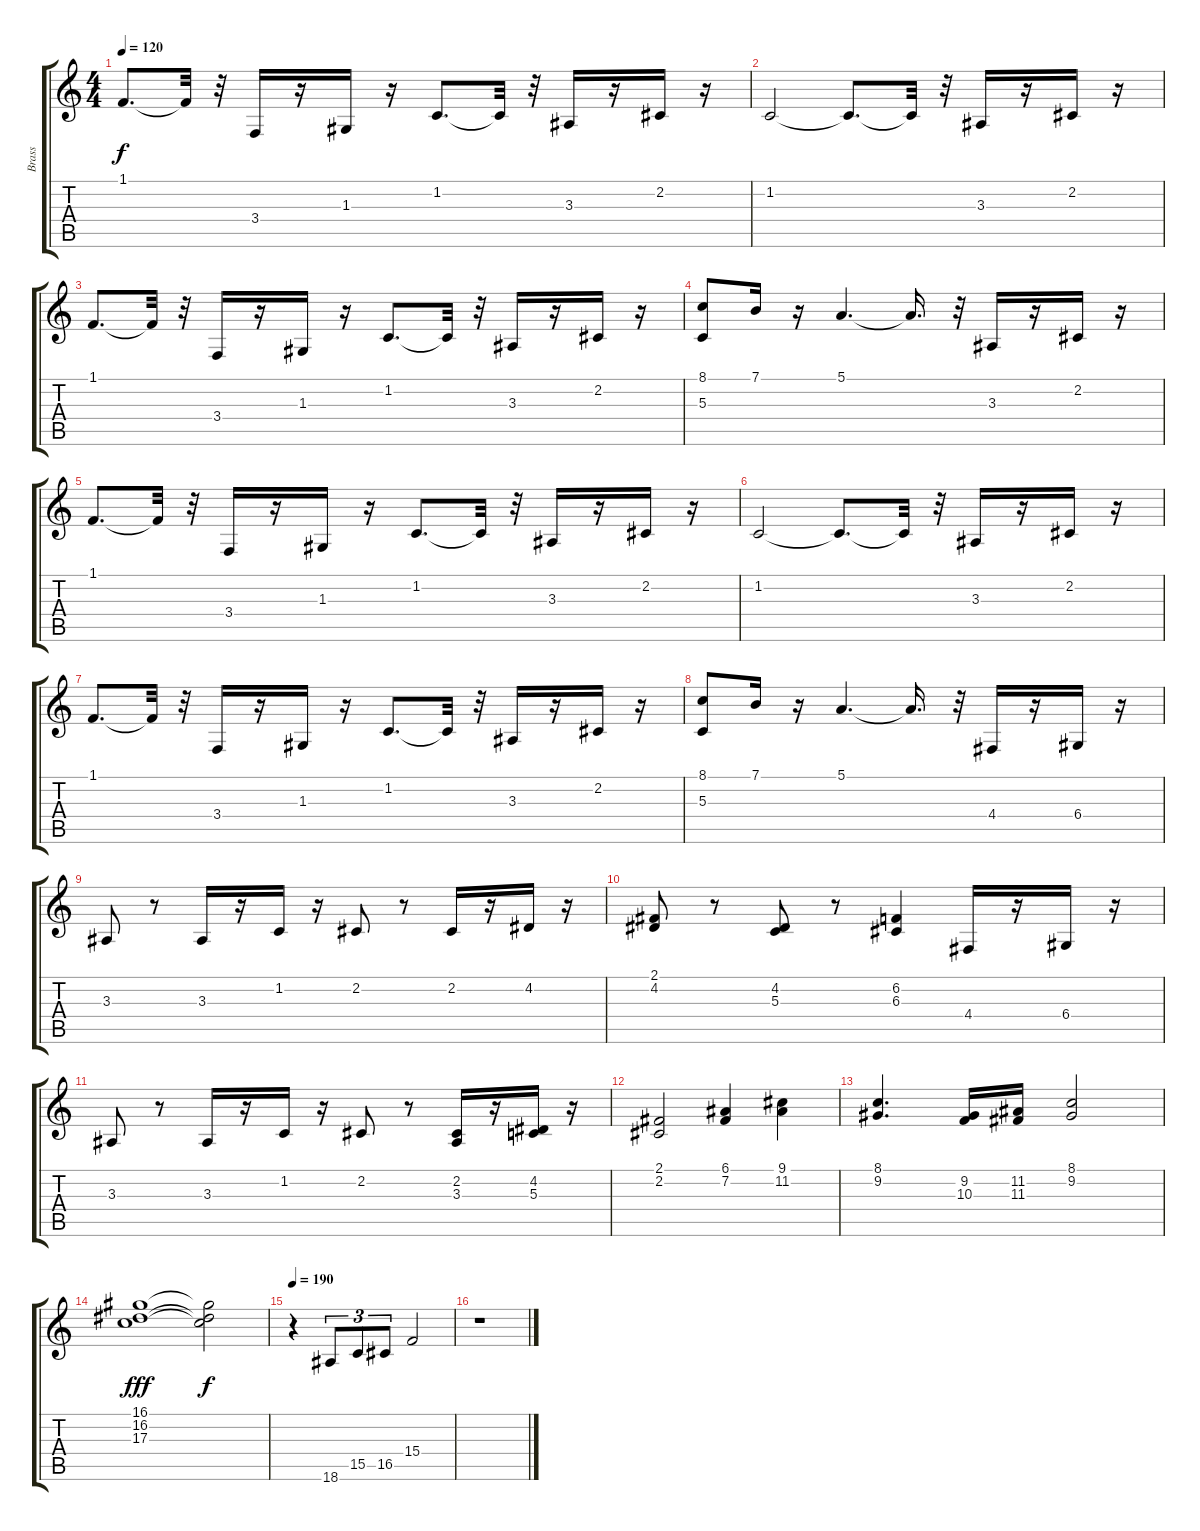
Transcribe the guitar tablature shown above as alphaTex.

\track ("Brass" "Brass") {instrument brasssection}
\staff {score tabs}
\tuning (E4 B3 G3 D3 A2 E2) {hide}
\ts (4 4)
\tempo 120
\tempo 180
\tempo 120
\clef g2
\ks c
1.1.8{d dy f instrument brasssection} 1.1{t}.32 r.32 3.4.16 r.16 1.3.16 r.16 1.2.8{d} 1.2{t}.32 r.32 3.3.16 r.16 2.2.16 r.16 |
1.2.2 1.2{t}.8{d} 1.2{t}.32 r.32 3.3.16 r.16 2.2.16 r.16 |
1.1.8{d} 1.1{t}.32 r.32 3.4.16 r.16 1.3.16 r.16 1.2.8{d} 1.2{t}.32 r.32 3.3.16 r.16 2.2.16 r.16 |
(8.1 5.3).8 7.1.16 r.16 5.1.4{d} 5.1{t}.16{d} r.32 3.3.16 r.16 2.2.16 r.16 |
1.1.8{d} 1.1{t}.32 r.32 3.4.16 r.16 1.3.16 r.16 1.2.8{d} 1.2{t}.32 r.32 3.3.16 r.16 2.2.16 r.16 |
1.2.2 1.2{t}.8{d} 1.2{t}.32 r.32 3.3.16 r.16 2.2.16 r.16 |
1.1.8{d} 1.1{t}.32 r.32 3.4.16 r.16 1.3.16 r.16 1.2.8{d} 1.2{t}.32 r.32 3.3.16 r.16 2.2.16 r.16 |
(8.1 5.3).8 7.1.16 r.16 5.1.4{d} 5.1{t}.16{d} r.32 4.4.16 r.16 6.4.16 r.16 |
3.3.8 r.8 3.3.16 r.16 1.2.16 r.16 2.2.8 r.8 2.2.16 r.16 4.2.16 r.16 |
(2.1 4.2).8 r.8 (4.2 5.3).8 r.8 (6.2 6.3).4 4.4.16 r.16 6.4.16 r.16 |
3.3.8 r.8 3.3.16 r.16 1.2.16 r.16 2.2.8 r.8 (2.2 3.3).16 r.16 (4.2 5.3).16 r.16 |
(2.1 2.2).2 (6.1 7.2).4 (9.1 11.2).4 |
(8.1 9.2).4{d} (9.2 10.3).16 (11.2 11.3).16 (8.1 9.2).2 |
(16.1 16.2 17.3).1{dy fff} (16.1{t} 16.2{t} 17.3{t}).2{dy f} |
\tempo 190
r.4 18.6.8{tu (3 2)} 15.5.8{tu (3 2)} 16.5.8{tu (3 2)} 15.4.2 |
r.1
